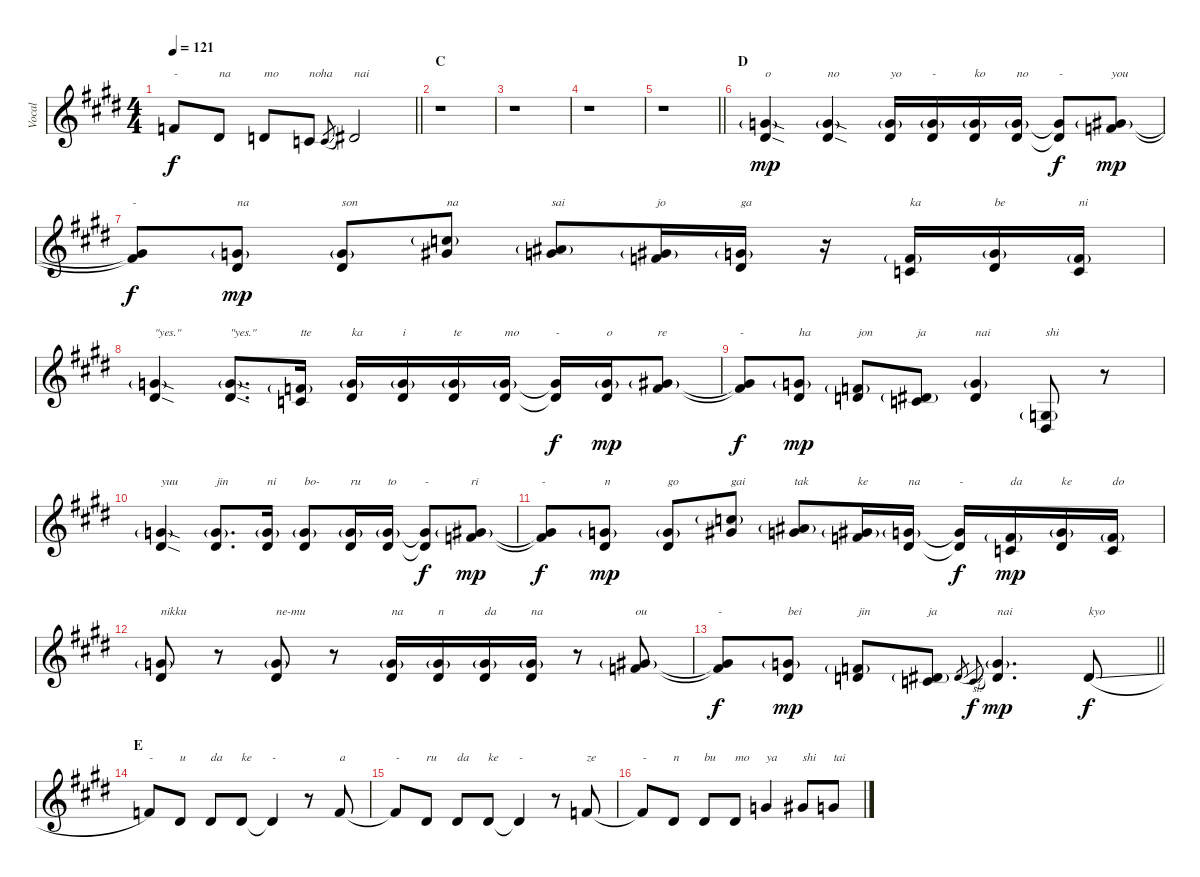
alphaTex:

\track ("Vocal" "Vocal") {instrument clarinet}
\staff {score}
\tuning (Eb4 Bb3 Gb3 Db3 Ab2 Eb2) {hide}
\ts (4 4)
\tempo 121
\clef g2
\barLineRight lightlight
\ks e
2.1{t}.8{txt "-" dy f} 0.1.8{txt "na"} 4.2.8{txt "mo"} 2.2.8{txt "noha"} 2.2{sl}.8{gr} 5.2.2{txt "nai"} |
\section ("" "C")
r.1 |
r.1 |
r.1 |
\barLineRight lightlight
r.1 |
\section ("" "D")
(4.1{sod g} 5.2{sod}).4{txt "o" dy mp} (4.1{sod g} 5.2{sod}).4{txt "no"} (4.1{g} 5.2).16{txt "yo"} (4.1{g} 5.2).16{txt "-"} (4.1{g} 5.2).16{txt "ko"} (4.1{g} 5.2).16{txt "no"} (4.1{t} 5.2{t}).8{txt "-" dy f} (5.1{g} 7.2).8{txt "you" dy mp} |
(5.1{t} 7.2{t}).8{txt "-" dy f} (4.1{g} 5.2).8{txt "na" dy mp} (4.1{g} 5.2).8{txt "son"} (9.1{g} 10.2).8{txt "na"} (7.1{g} 9.2).8{txt "sai"} (5.1{g} 7.2).16{txt "jo"} (4.1{g} 5.2).16{txt "ga"} r.16 (2.1{g} 2.2).16{txt "ka"} (4.1{g} 5.2).16{txt "be"} (2.1{g} 2.2).16{txt "ni"} |
(4.1{sod g} 5.2{sod}).4{txt "\"yes.\""} (4.1{sod g} 5.2{sod}).8{d txt "\"yes.\""} (2.1{g} 2.2).16{txt "tte"} (4.1{g} 5.2).16{txt "ka"} (4.1{g} 5.2).16{txt "i"} (4.1{g} 5.2).16{txt "te"} (4.1{g} 5.2).16{txt "mo"} (4.1{t} 5.2{t}).16{txt "-" dy f} (4.1{g} 5.2).16{txt "o" dy mp} (5.1{g} 7.2).8{txt "re"} |
(5.1{t} 7.2{t}).8{txt "-" dy f} (4.1{g} 5.2).8{txt "ha" dy mp} (2.1{g} 4.2).8{txt "jon"} (0.1{g} 2.2).8{txt "ja"} (4.1{g} 5.2).4{txt "nai"} (1.3{g} 2.4).8{txt "shi"} r.8 |
(4.1{sod g} 5.2{sod}).4{txt "yuu"} (4.1{g} 5.2).8{d txt "jin"} (4.1{g} 5.2).16{txt "ni"} (4.1{g} 5.2).8{txt "bo-"} (4.1{g} 5.2).16{txt "ru"} (4.1{g} 5.2).16{txt "to"} (4.1{t} 5.2{t}).8{txt "-" dy f} (5.1{g} 7.2).8{txt "ri" dy mp} |
(5.1{t} 7.2{t}).8{txt "-" dy f} (4.1{g} 5.2).8{txt "n" dy mp} (4.1{g} 5.2).8{txt "go"} (9.1{g} 10.2).8{txt "gai"} (7.1{g} 9.2).8{txt "tak"} (5.1{g} 7.2).16{txt "ke"} (4.1{g} 5.2).16{txt "na"} (4.1{t} 5.2{t}).16{txt "-" dy f} (2.1{g} 2.2).16{txt "da" dy mp} (4.1{g} 5.2).16{txt "ke"} (2.1{g} 2.2).16{txt "do"} |
(4.1{g} 5.2).8{txt "nikku"} r.8 (4.1{g} 5.2).8{txt "ne-mu"} r.8 (4.1{g} 5.2).16{txt "na"} (4.1{g} 5.2).16{txt "n"} (4.1{g} 5.2).16{txt "da"} (4.1{g} 5.2).16{txt "na"} r.8 (5.1{g} 7.2).8{txt "ou"} |
\barLineRight lightlight
(5.1{t} 7.2{t}).8{txt "-" dy f} (4.1{g} 5.2).8{txt "bei" dy mp} (2.1{g} 4.2).8{txt "jin"} (0.1{g} 2.2).8{txt "ja"} 0.1{sl}.16{gr} 2.2{sl}.16{gr onbeat dy f} (4.1{g} 5.2).4{d txt "nai" dy mp} 0.1{sl}.8{txt "kyo" dy f} |
\section ("" "E")
2.1.8{txt "-"} 0.1.8{txt "u"} 0.1.8{txt "da"} 0.1.8{txt "ke"} 0.1{t}.4{txt "-"} r.8 2.1.8{txt "a"} |
2.1{t}.8{txt "-"} 0.1.8{txt "ru"} 0.1.8{txt "da"} 0.1.8{txt "ke"} 0.1{t}.4{txt "-"} r.8 2.1.8{txt "ze"} |
2.1{t}.8{txt "-"} 0.1.8{txt "n"} 0.1.8{txt "bu"} 0.1.8{txt "mo"} 4.1.4{txt "ya"} 5.1.8{txt "shi"} 4.1.8{txt "tai"}
